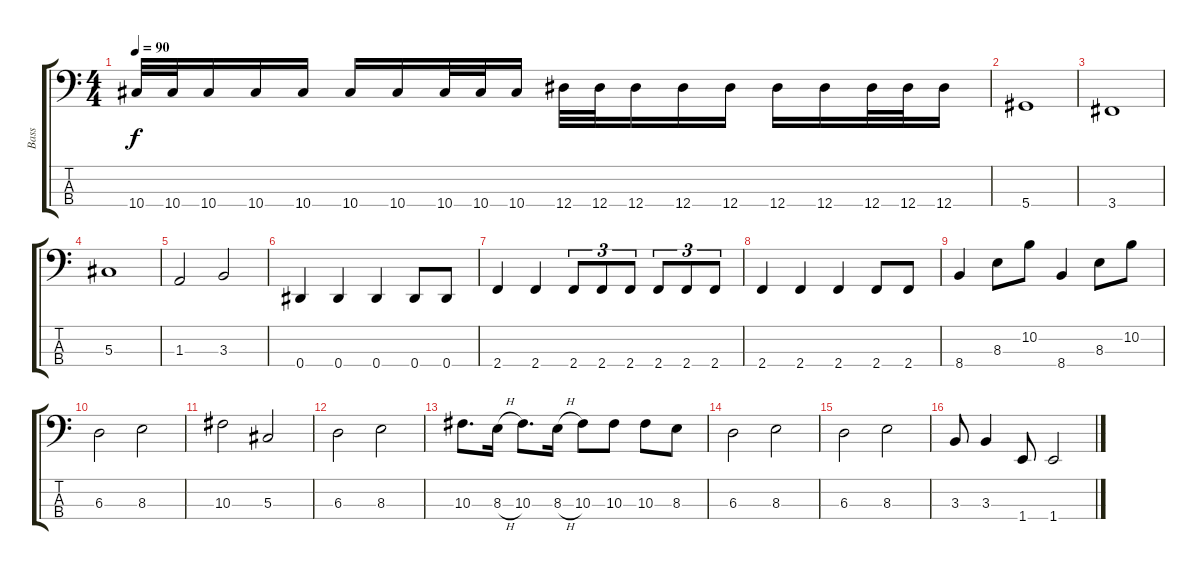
\track ("Bass" "Bass") {instrument electricbassfinger}
\staff {score tabs}
\tuning (Gb2 Db2 Ab1 Eb1) {hide}
\ts (4 4)
\tempo 90
\clef f4
\ks c
10.4.32{dy f} 10.4.32 10.4.16 10.4.16 10.4.16 10.4.16 10.4.16 10.4.32 10.4.32 10.4.16 12.4.32 12.4.32 12.4.16 12.4.16 12.4.16 12.4.16 12.4.16 12.4.32 12.4.32 12.4.16 |
5.4.1 |
3.4.1 |
5.3.1 |
1.3.2 3.3.2 |
0.4.4 0.4.4 0.4.4 0.4.8 0.4.8 |
2.4.4 2.4.4 2.4.8{tu (3 2)} 2.4.8{tu (3 2)} 2.4.8{tu (3 2)} 2.4.8{tu (3 2)} 2.4.8{tu (3 2)} 2.4.8{tu (3 2)} |
2.4.4 2.4.4 2.4.4 2.4.8 2.4.8 |
8.4.4 8.3.8 10.2.8 8.4.4 8.3.8 10.2.8 |
6.3.2 8.3.2 |
10.3.2 5.3.2 |
6.3.2 8.3.2 |
10.3.8{d} 8.3{h}.16 10.3.8{d} 8.3{h}.16 10.3.8 10.3.8 10.3.8 8.3.8 |
6.3.2 8.3.2 |
6.3.2 8.3.2 |
3.3.8 3.3.4 1.4.8 1.4.2
